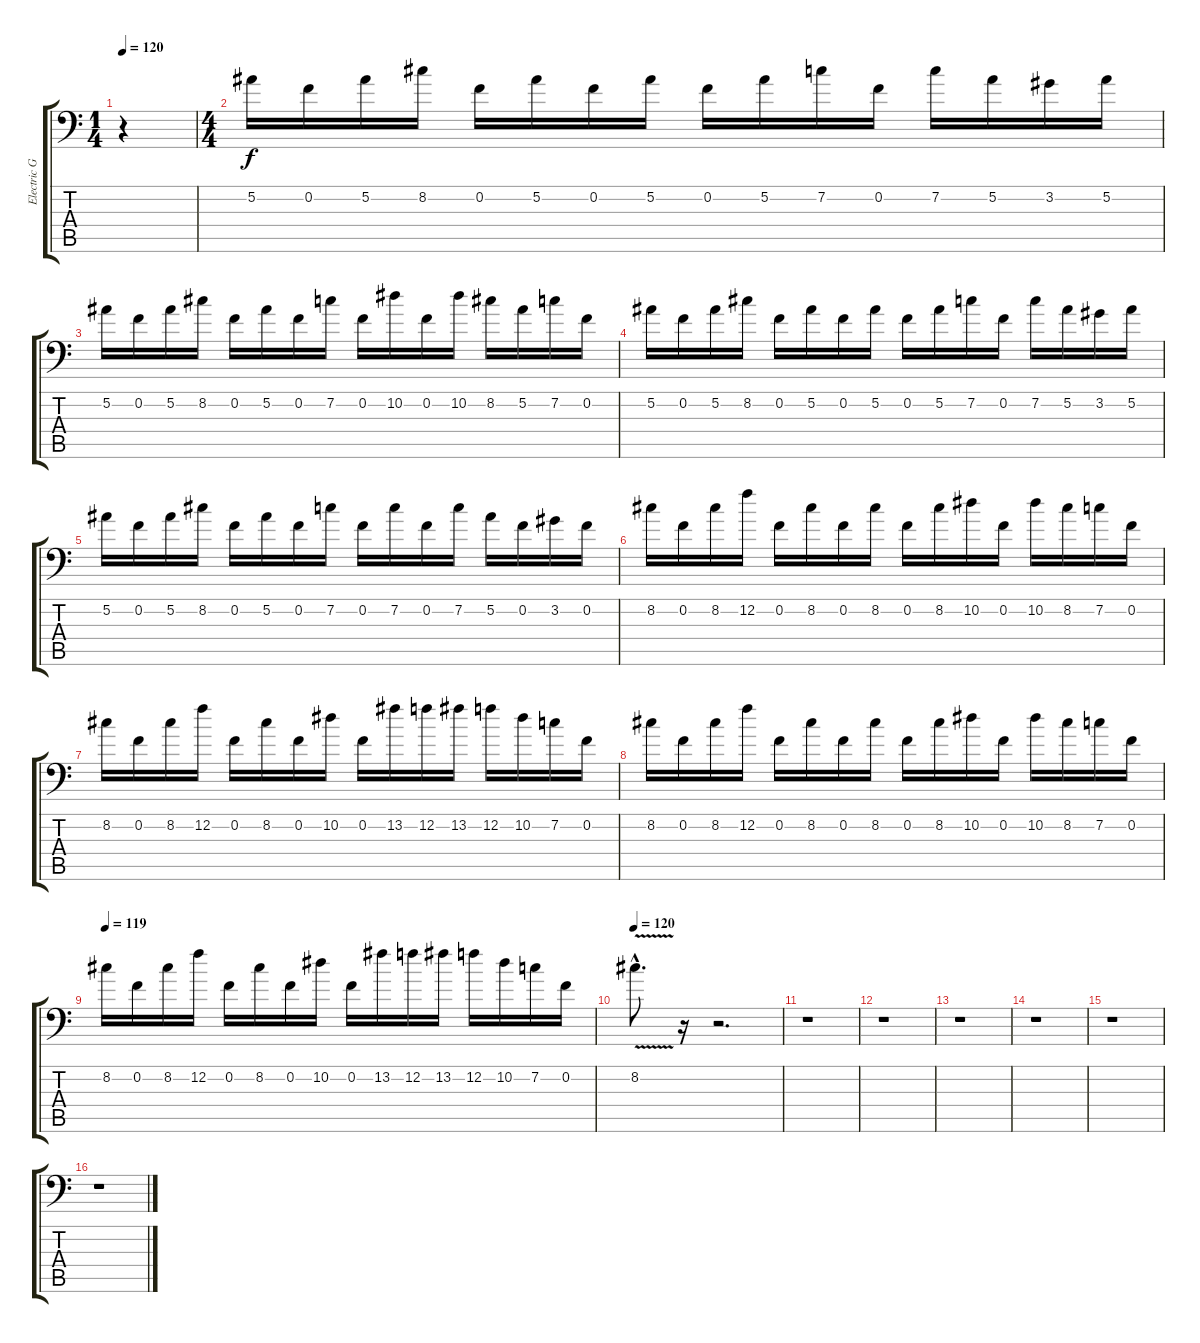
\track ("Electric Guitar 2" "Electric G") {instrument distortionguitar}
\staff {score tabs}
\tuning (Bb3 F3 Db3 Ab2 Eb2 Bb1) {hide}
\ts (1 4)
\tempo 120
\clef f4
\ks c
r.4{dy f instrument distortionguitar} |
\ts (4 4)
5.2.16 0.2.16 5.2.16 8.2.16 0.2.16 5.2.16 0.2.16 5.2.16 0.2.16 5.2.16 7.2.16 0.2.16 7.2.16 5.2.16 3.2.16 5.2.16 |
5.2.16 0.2.16 5.2.16 8.2.16 0.2.16 5.2.16 0.2.16 7.2.16 0.2.16 10.2.16 0.2.16 10.2.16 8.2.16 5.2.16 7.2.16 0.2.16 |
5.2.16 0.2.16 5.2.16 8.2.16 0.2.16 5.2.16 0.2.16 5.2.16 0.2.16 5.2.16 7.2.16 0.2.16 7.2.16 5.2.16 3.2.16 5.2.16 |
5.2.16 0.2.16 5.2.16 8.2.16 0.2.16 5.2.16 0.2.16 7.2.16 0.2.16 7.2.16 0.2.16 7.2.16 5.2.16 0.2.16 3.2.16 0.2.16 |
8.2.16 0.2.16 8.2.16 12.2.16 0.2.16 8.2.16 0.2.16 8.2.16 0.2.16 8.2.16 10.2.16 0.2.16 10.2.16 8.2.16 7.2.16 0.2.16 |
8.2.16 0.2.16 8.2.16 12.2.16 0.2.16 8.2.16 0.2.16 10.2.16 0.2.16 13.2.16 12.2.16 13.2.16 12.2.16 10.2.16 7.2.16 0.2.16 |
8.2.16 0.2.16 8.2.16 12.2.16 0.2.16 8.2.16 0.2.16 8.2.16 0.2.16 8.2.16 10.2.16 0.2.16 10.2.16 8.2.16 7.2.16 0.2.16 |
\tempo 119
8.2.16 0.2.16 8.2.16 12.2.16 0.2.16 8.2.16 0.2.16 10.2.16 0.2.16 13.2.16 12.2.16 13.2.16 12.2.16 10.2.16 7.2.16 0.2.16 |
\tempo 120
8.2{v hac}.8{d} r.16 r.2{d} |
r.1 |
r.1 |
r.1 |
r.1 |
r.1 |
r.1
